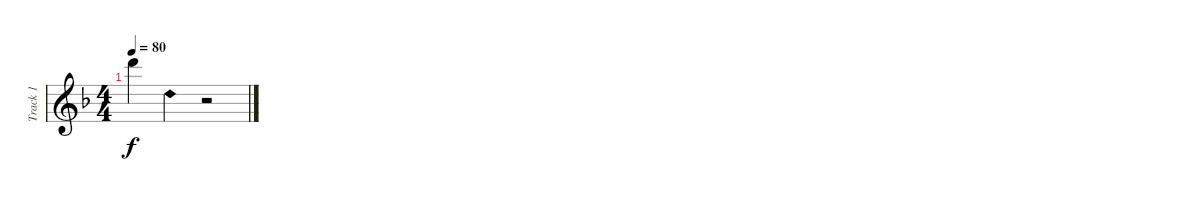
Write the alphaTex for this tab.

\track ("Track 1" "Track 1") {instrument acousticguitarnylon}
\staff {score}
\tuning (E4 B3 G3 D3 A2 E2) {hide}
\ts (4 4)
\tempo 80
\clef g2
\ks dminor
10.1.4{dy f} 0.4{nh}.4 r.2
